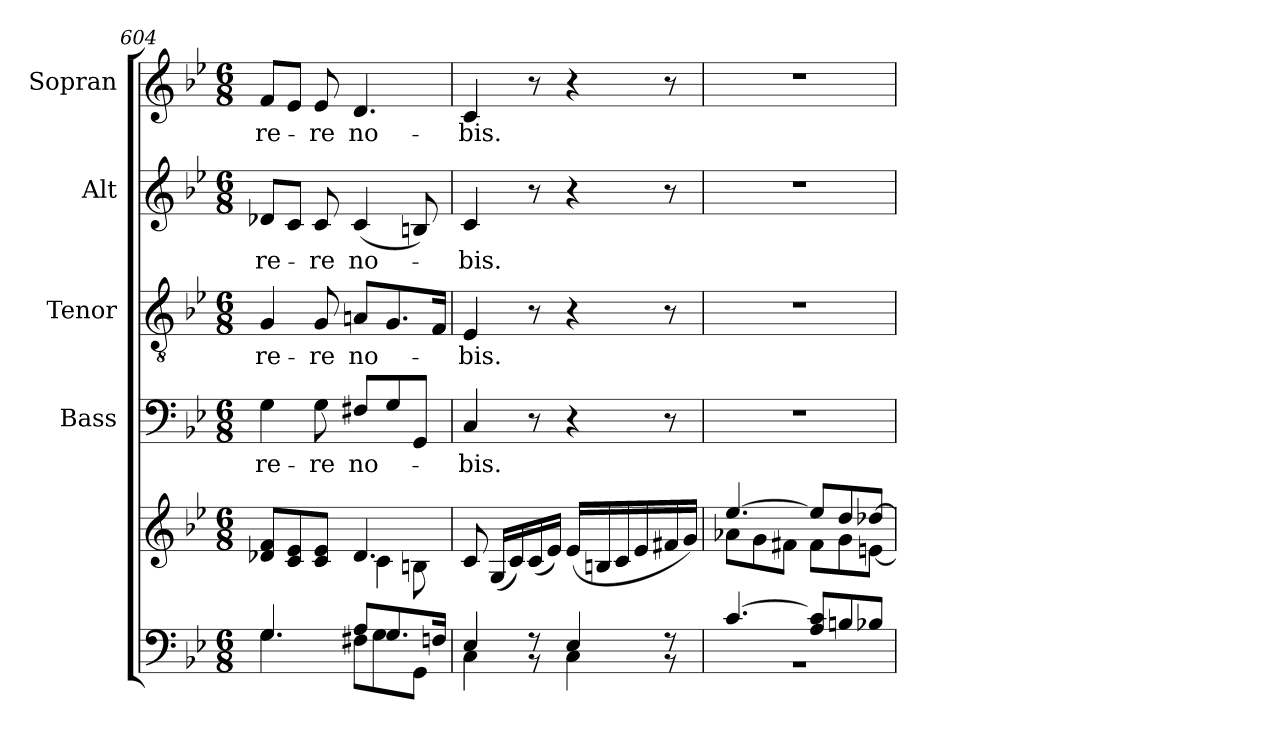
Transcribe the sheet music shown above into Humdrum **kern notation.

**kern	**kern	**kern	**text	**kern	**text	**kern	**text	**kern	**text
*part5	*part5	*part4	*part4	*part3	*part3	*part2	*part2	*part1	*part1
*staff6	*staff5	*staff4	*staff4	*staff3	*staff3	*staff2	*staff2	*staff1	*staff1
*	*	*I"Bass	*	*I"Tenor	*	*I"Alt	*	*I"Sopran	*
*	*	*I'B.	*	*I'T.	*	*I'A.	*	*I'S.	*
*clefF4	*clefG2	*clefF4	*	*clefGv2	*	*clefG2	*	*clefG2	*
*k[b-e-]	*k[b-e-]	*k[b-e-]	*	*k[b-e-]	*	*k[b-e-]	*	*k[b-e-]	*
*B-:	*B-:	*B-:	*	*B-:	*	*B-:	*	*B-:	*
*M6/8	*M6/8	*M6/8	*	*M6/8	*	*M6/8	*	*M6/8	*
=604	=604	=604	=604	=604	=604	=604	=604	=604	=604
*^	*^	*	*	*	*	*	*	*	*
!	!	!	!	!	!LO:LY:b	!	!LO:LY:b	!	!LO:LY:b	!	!LO:LY:b
4.G/	4.G\	8d-X/ 8f/L	4.ryy	4G\	-re-	4G/	-re-	8d-X/L	-re-	8f/L	-re-
.	.	8c/ 8e-/	.	.	.	.	.	8c/J	.	8e-/J	.
!	!	!	!	!	!LO:LY:b	!	!LO:LY:b	!	!LO:LY:b	!	!LO:LY:b
.	.	8c/ 8e-/J	.	8G\	-re	8G/	-re	8c/	-re	8e-/	-re
!	!	!	!	!	!LO:LY:b	!	!LO:LY:b	!	!LO:LY:b	!	!LO:LY:b
8A/L	8F#X\L	4.d-/	4c\	8F#X/L	no-	8An/L	no-	(<4c/	no-	4.d/	no-
8.G/	8G\	.	.	8G/	.	8.G/	.	.	.	.	.
.	8GG\J	.	8Bn\	8GG/J	.	.	.	8Bn/)	.	.	.
16Fn/Jk	.	.	.	.	.	16F/Jk	.	.	.	.	.
*	*	*v	*v	*	*	*	*	*	*	*	*
=605	=605	=605	=605	=605	=605	=605	=605	=605	=605	=605
!	!	!	!	!LO:LY:b	!	!LO:LY:b	!	!LO:LY:b	!	!LO:LY:b
4E-/	4C\	8c/	4C/	-bis.	4E-/	-bis.	4c/	-bis.	4c/	-bis.
.	.	(<16G/LL	.	.	.	.	.	.	.	.
.	.	16c/)	.	.	.	.	.	.	.	.
8r	8r	(<16c/	8r	.	8r	.	8r	.	8r	.
.	.	16e-/JJ)	.	.	.	.	.	.	.	.
4E-/	4C\	(<16e-/LL	4r	.	4r	.	4r	.	4r	.
.	.	16Bn/	.	.	.	.	.	.	.	.
.	.	16c/	.	.	.	.	.	.	.	.
.	.	16e-/	.	.	.	.	.	.	.	.
8r	8r	16f#X/	8r	.	8r	.	8r	.	8r	.
.	.	16g/JJ)	.	.	.	.	.	.	.	.
!!LO:LB:g=z
=606	=606	=606	=606	=606	=606	=606	=606	=606	=606	=606
!	!LO:N:vis=1	!	!	!	!	!	!	!	!	!
*	*	*^	*	*	*	*	*	*	*	*
[>4.c/	2.rBB	[>4.ee-/	8a-X\L	2.r	.	2.r	.	2.r	.	2.r	.
.	.	.	8g\	.	.	.	.	.	.	.	.
.	.	.	8f#X\J	.	.	.	.	.	.	.	.
8A/ 8c/]L	.	8ee-/L]	8f#\L	.	.	.	.	.	.	.	.
8Bn/	.	8dd/	8g\	.	.	.	.	.	.	.	.
8B-X/J	.	[>8dd-X/J	[<8en\J	.	.	.	.	.	.	.	.
*v	*v	*	*	*	*	*	*	*	*	*	*
*	*v	*v	*	*	*	*	*	*	*	*
=	=	=	=	=	=	=	=	=	=
*-	*-	*-	*-	*-	*-	*-	*-	*-	*-
